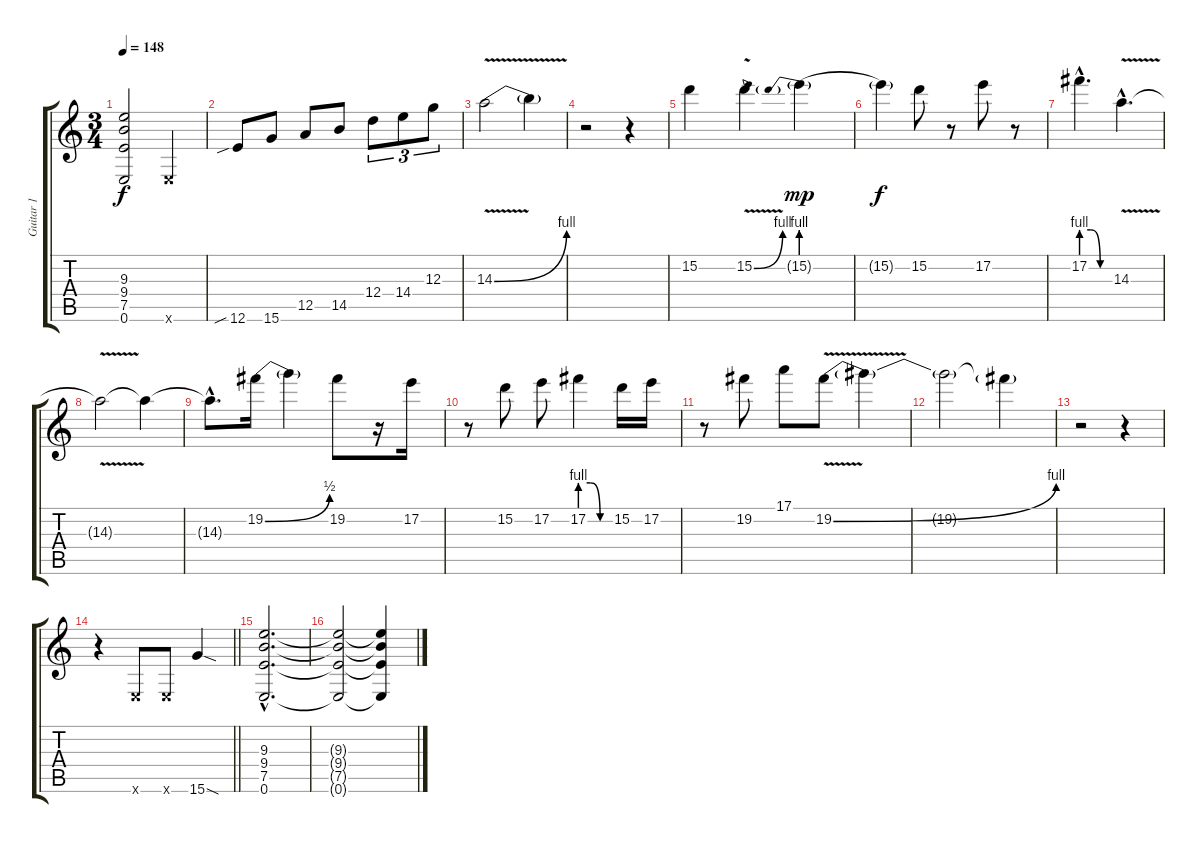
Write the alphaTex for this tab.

\track ("Guitar 1" "Guitar 1") {instrument distortionguitar}
\staff {score tabs}
\tuning (E4 B3 G3 D3 A2 E2) {hide}
\ts (3 4)
\tempo 148
\clef g2
\ks c
(9.3{t} 9.4{t} 7.5{t} 0.6{t}).2{dy f} 0.6{x}.4 |
12.6{sib}.8 15.6.8 12.5.8 14.5.8 12.4.8{tu (3 2)} 14.4.8{tu (3 2)} 12.3.8{tu (3 2)} |
14.3{be (bend 0 0 60 4) v}.2 14.3{t}.4 |
r.2 r.4 |
15.2.4 15.2{be (bend 0 0 60 4) v}.4 15.2{be (prebend 0 4 60 4) g}.4{dy mp} |
15.2{t}.4{dy f} 15.2.8 r.8 17.2.8 r.8 |
17.2{be (custom 0 4 20 4 40 0 60 0) hac}.4{d} 14.3{v hac}.4{d} |
14.3{t}.2 14.3{t}.4 |
14.3{hac t}.8{d} 19.2{be (bend 0 0 60 2)}.16 19.2{t}.4 19.2.8 r.16 17.2.16 |
r.8 15.2.8 17.2.8 17.2{be (custom 0 4 20 4 40 0 60 0)}.4 15.2.16 17.2.16 |
r.8 19.2.8 17.1.8 19.2{be (bend 0 0 60 4) v}.8 19.2{t}.4 |
19.2{t}.2 19.2{t}.4 |
r.2 r.4 |
\barLineRight lightlight
r.4 0.6{x}.8 0.6{x}.8 15.6{sod}.4 |
(9.3{hac} 9.4{hac} 7.5{hac} 0.6{hac}).2{d} |
(9.3{t} 9.4{t} 7.5{t} 0.6{t}).2 (9.3{t} 9.4{t} 7.5{t} 0.6{t}).4
